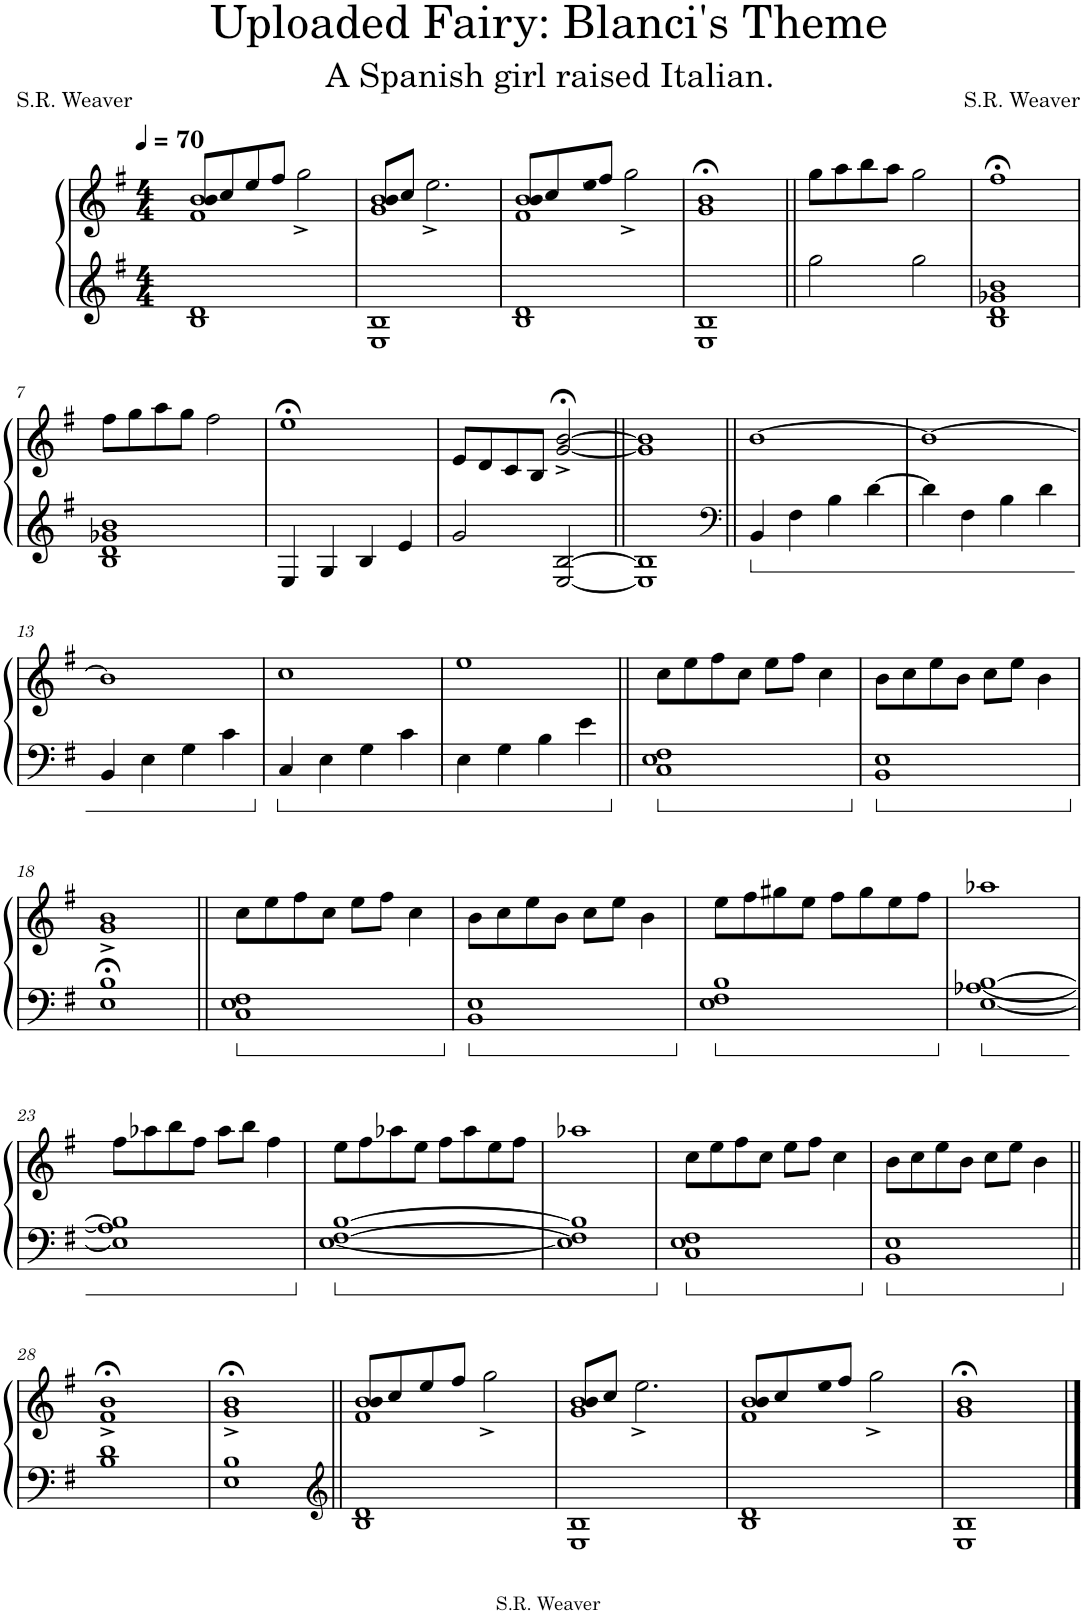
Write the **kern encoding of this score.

**kern	**kern
*part1	*part1
*staff2	*staff1
*I"Piano	*
*I'Pno.	*
*clefG2	*clefG2
*k[f#]	*k[f#]
*M4/4	*M4/4
*MM70	*MM70
=1	=1
*	*^
1B 1d	1f# 1b	8b/L
.	.	8cc/
.	.	8ee/
.	.	8ff#/J
.	.	2gg^\
=2	=2	=2
1E 1B	1g 1b	8b/L
.	.	8cc/J
.	.	2.ee^\
=3	=3	=3
1B 1d	1f# 1b	8b/L
.	.	8cc/
.	.	8ee/
.	.	8ff#/J
.	.	2gg^\
*	*v	*v
=4	=4
1E 1B	1g;< 1b;<
=5||	=5||
2gg\	8gg\L
.	8aa\
.	8bb\
.	8aa\J
2gg\	2gg\
=6	=6
1B 1d 1g-X 1b	1ff#;<
!!LO:LB:g=z
=7	=7
1B 1d 1g-X 1b	8ff#\L
.	8gg\
.	8aa\
.	8gg\J
.	2ff#\
=8	=8
4E/	1ee;<
4G/	.
4B/	.
4e/	.
=9	=9
2g/	8e/L
.	8d/
.	8c/
.	8B/J
[2E/ [2B/	[2g/;<^ [2b/;<^
=10||	=10||
1E] 1B]	1g] 1b]
=11||	=11||
*clefF4	*
4BB/	[1b
4F#\	.
4B\	.
[4d\	.
=12	=12
4d\]	1b_
4F#\	.
4B\	.
4d\	.
!!LO:LB:g=z
=13	=13
4BB/	1b]
4E\	.
4G\	.
4c\	.
=14	=14
4C/	1cc
4E\	.
4G\	.
4c\	.
=15	=15
4E\	1ee
4G\	.
4B\	.
4e\	.
=16||	=16||
1C 1E 1F#	8cc\L
.	8ee\
.	8ff#\
.	8cc\J
.	8ee\L
.	8ff#\J
.	4cc\
=17	=17
1BB 1E	8b\L
.	8cc\
.	8ee\
.	8b\J
.	8cc\L
.	8ee\J
.	4b\
!!LO:LB:g=z
=18	=18
1E;< 1B;<	1g^ 1b^
=19||	=19||
1C 1E 1F#	8cc\L
.	8ee\
.	8ff#\
.	8cc\J
.	8ee\L
.	8ff#\J
.	4cc\
=20	=20
1BB 1E	8b\L
.	8cc\
.	8ee\
.	8b\J
.	8cc\L
.	8ee\J
.	4b\
=21	=21
1E 1F# 1B	8ee\L
.	8ff#\
.	8gg#X\
.	8ee\J
.	8ff#\L
.	8gg#\
.	8ee\
.	8ff#\J
=22	=22
[1E [1A-X [1B	1aa-X
!!LO:LB:g=z
=23	=23
1E] 1A-] 1B]	8ff#\L
.	8aa-X\
.	8bb\
.	8ff#\J
.	8aa-\L
.	8bb\J
.	4ff#\
=24	=24
[1E [1F# [1B	8ee\L
.	8ff#\
.	8aa-X\
.	8ee\J
.	8ff#\L
.	8aa-\
.	8ee\
.	8ff#\J
=25	=25
1E] 1F#] 1B]	1aa-X
=26	=26
1C 1E 1F#	8cc\L
.	8ee\
.	8ff#\
.	8cc\J
.	8ee\L
.	8ff#\J
.	4cc\
=27	=27
1BB 1E	8b\L
.	8cc\
.	8ee\
.	8b\J
.	8cc\L
.	8ee\J
.	4b\
!!LO:LB:g=z
=28||	=28||
1B 1d	1f#;<^ 1b;<^
=29	=29
1E 1B	1g;<^ 1b;<^
=30||	=30||
*clefG2	*
*	*^
1B 1d	1f# 1b	8b/L
.	.	8cc/
.	.	8ee/
.	.	8ff#/J
.	.	2gg^\
=31	=31	=31
1E 1B	1g 1b	8b/L
.	.	8cc/J
.	.	2.ee^\
=32	=32	=32
1B 1d	1f# 1b	8b/L
.	.	8cc/
.	.	8ee/
.	.	8ff#/J
.	.	2gg^\
*	*v	*v
=33	=33
1E 1B	1g;< 1b;<
==	==
*-	*-
